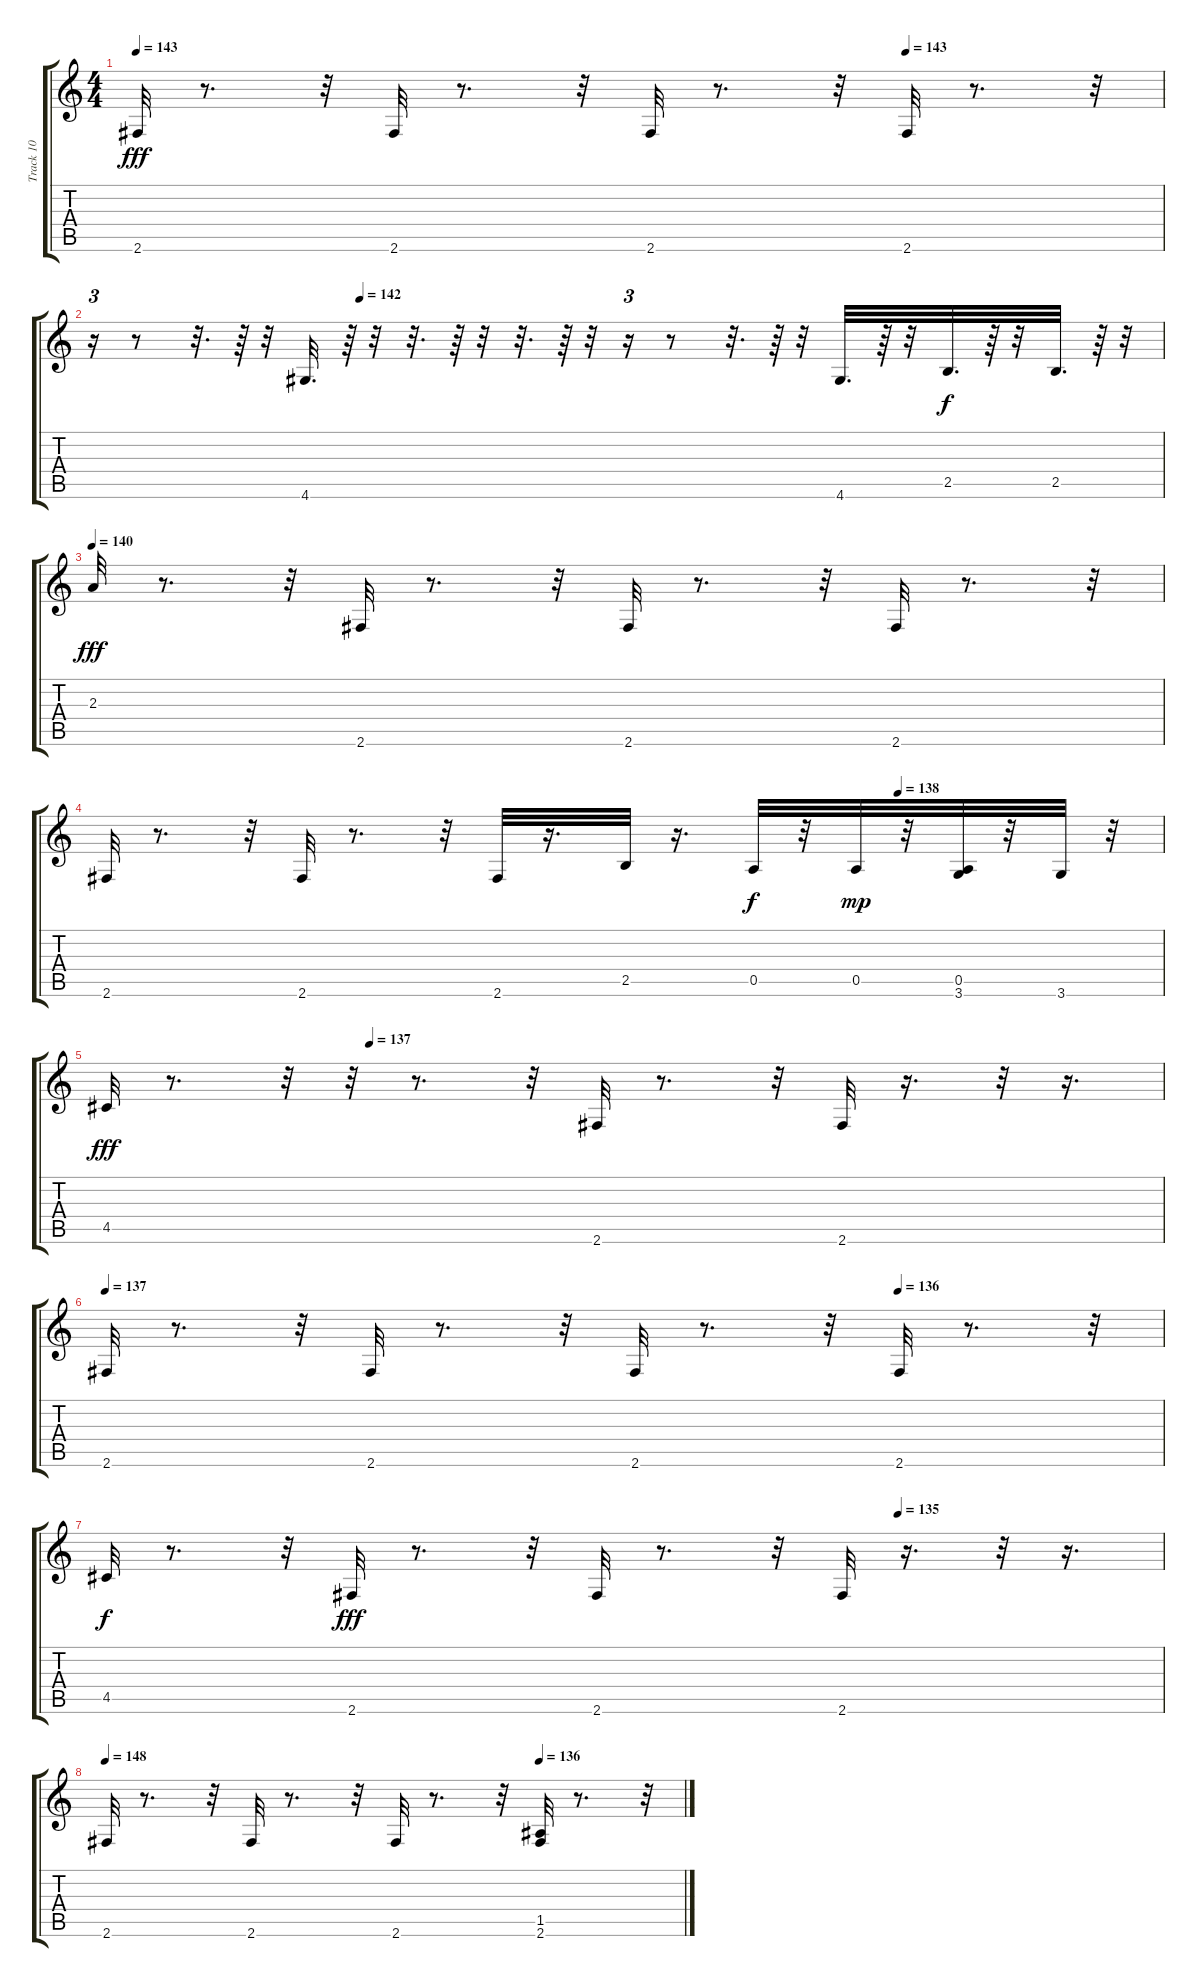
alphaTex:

\track ("Track 10" "Track 10") {instrument acousticguitarsteel}
\staff {score tabs}
\tuning (E4 B3 G3 D3 A2 E2) {hide}
\ts (4 4)
\tempo 143
\tempo (143 0.75)
\clef g2
\ks c
2.6.32{dy fff} r.8{d} r.32 2.6.32 r.8{d} r.32 2.6.32 r.8{d} r.32 2.6.32 r.8{d} r.32 |
\tempo (142 0.25)
r.16{tu (3 2)} r.8 r.32{d} r.64 r.32 4.6.32{d} r.64 r.32 r.32{d} r.64 r.32 r.32{d} r.64 r.32 r.16{tu (3 2)} r.8 r.32{d} r.64 r.32 4.6.32{d} r.64 r.32 2.5.32{d dy f} r.64 r.32 2.5.32{d} r.64 r.32 |
\tempo 140
2.3.32{dy fff} r.8{d} r.32 2.6.32 r.8{d} r.32 2.6.32 r.8{d} r.32 2.6.32 r.8{d} r.32 |
\tempo (138 0.75)
2.6.32 r.8{d} r.32 2.6.32 r.8{d} r.32 2.6.32 r.16{d} 2.5.32 r.16{d} 0.5.32{dy f} r.32 0.5.32{dy mp} r.32 (0.5 3.6).32 r.32 3.6.32 r.32 |
\tempo (137 0.25)
4.5.32{dy fff} r.8{d} r.32 r.32 r.8{d} r.32 2.6.32 r.8{d} r.32 2.6.32 r.16{d} r.32 r.16{d} |
\tempo 137
\tempo (136 0.75)
2.6.32 r.8{d} r.32 2.6.32 r.8{d} r.32 2.6.32 r.8{d} r.32 2.6.32 r.8{d} r.32 |
\tempo (135 0.75)
4.5.32{dy f} r.8{d} r.32 2.6.32{dy fff} r.8{d} r.32 2.6.32 r.8{d} r.32 2.6.32 r.16{d} r.32 r.16{d} |
\tempo 148
\tempo (136 0.75)
2.6.32 r.8{d} r.32 2.6.32 r.8{d} r.32 2.6.32 r.8{d} r.32 (1.5 2.6).32 r.8{d} r.32
